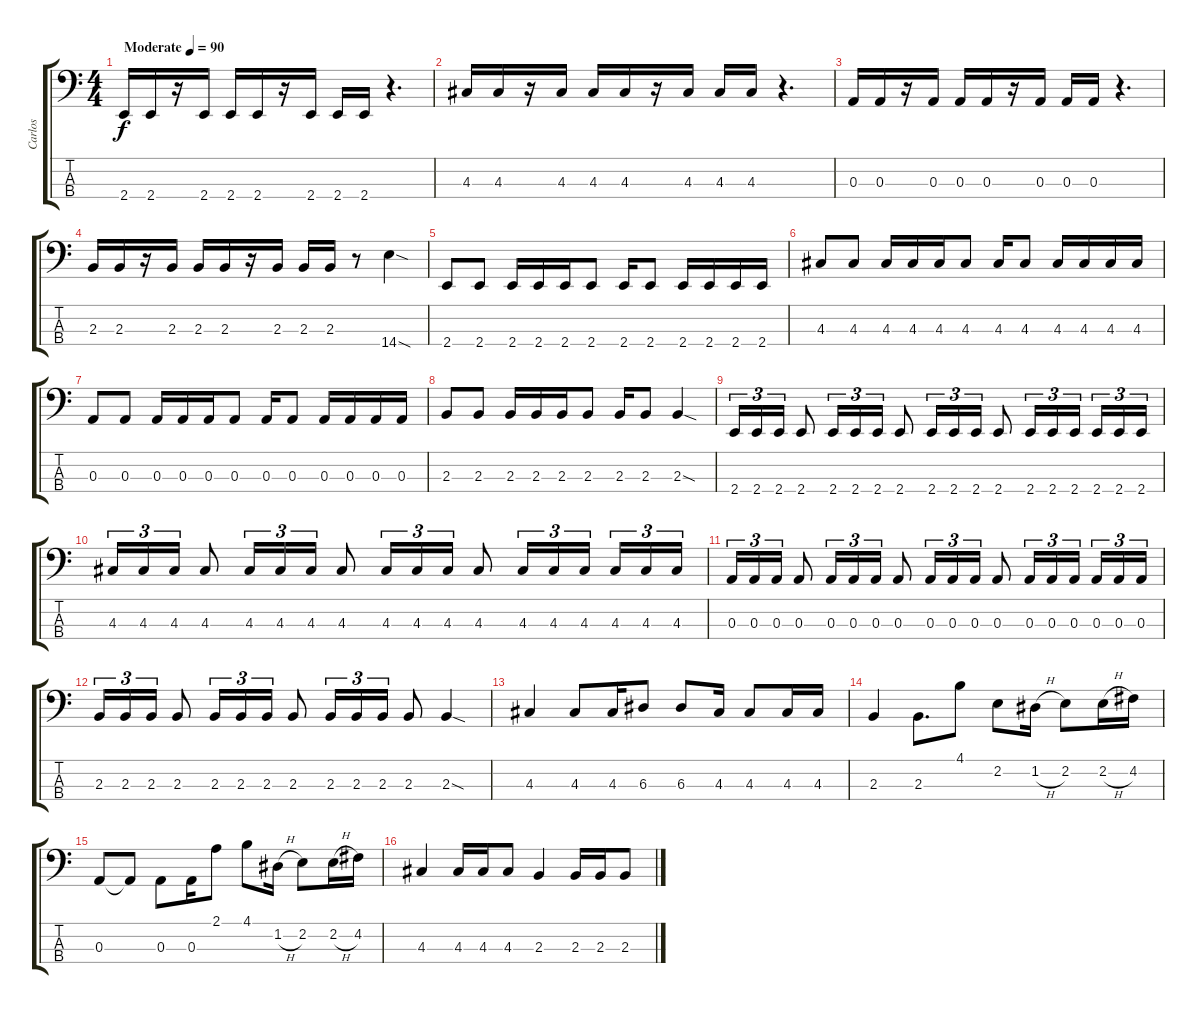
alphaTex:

\track ("Carlos" "Carlos") {solo instrument electricbassfinger}
\staff {score tabs}
\tuning (G2 D2 A1 D1) {hide}
\ts (4 4)
\tempo (90 "Moderate")
\clef f4
\ks c
2.4.16{dy f instrument electricbassfinger} 2.4.16 r.16 2.4.16 2.4.16 2.4.16 r.16 2.4.16 2.4.16 2.4.16 r.4{d} |
4.3.16 4.3.16 r.16 4.3.16 4.3.16 4.3.16 r.16 4.3.16 4.3.16 4.3.16 r.4{d} |
0.3.16 0.3.16 r.16 0.3.16 0.3.16 0.3.16 r.16 0.3.16 0.3.16 0.3.16 r.4{d} |
2.3.16 2.3.16 r.16 2.3.16 2.3.16 2.3.16 r.16 2.3.16 2.3.16 2.3.16 r.8 14.4{sod}.4 |
2.4.8 2.4.8 2.4.16 2.4.16 2.4.16 2.4.8 2.4.16 2.4.8 2.4.16 2.4.16 2.4.16 2.4.16 |
4.3.8 4.3.8 4.3.16 4.3.16 4.3.16 4.3.8 4.3.16 4.3.8 4.3.16 4.3.16 4.3.16 4.3.16 |
0.3.8 0.3.8 0.3.16 0.3.16 0.3.16 0.3.8 0.3.16 0.3.8 0.3.16 0.3.16 0.3.16 0.3.16 |
2.3.8 2.3.8 2.3.16 2.3.16 2.3.16 2.3.8 2.3.16 2.3.8 2.3{sod}.4 |
2.4.16{tu (3 2)} 2.4.16{tu (3 2)} 2.4.16{tu (3 2)} 2.4.8 2.4.16{tu (3 2)} 2.4.16{tu (3 2)} 2.4.16{tu (3 2)} 2.4.8 2.4.16{tu (3 2)} 2.4.16{tu (3 2)} 2.4.16{tu (3 2)} 2.4.8 2.4.16{tu (3 2)} 2.4.16{tu (3 2)} 2.4.16{tu (3 2) beam splitsecondary} 2.4.16{tu (3 2)} 2.4.16{tu (3 2)} 2.4.16{tu (3 2)} |
4.3.16{tu (3 2)} 4.3.16{tu (3 2)} 4.3.16{tu (3 2)} 4.3.8 4.3.16{tu (3 2)} 4.3.16{tu (3 2)} 4.3.16{tu (3 2)} 4.3.8 4.3.16{tu (3 2)} 4.3.16{tu (3 2)} 4.3.16{tu (3 2)} 4.3.8 4.3.16{tu (3 2)} 4.3.16{tu (3 2)} 4.3.16{tu (3 2) beam splitsecondary} 4.3.16{tu (3 2)} 4.3.16{tu (3 2)} 4.3.16{tu (3 2)} |
0.3.16{tu (3 2)} 0.3.16{tu (3 2)} 0.3.16{tu (3 2)} 0.3.8 0.3.16{tu (3 2)} 0.3.16{tu (3 2)} 0.3.16{tu (3 2)} 0.3.8 0.3.16{tu (3 2)} 0.3.16{tu (3 2)} 0.3.16{tu (3 2)} 0.3.8 0.3.16{tu (3 2)} 0.3.16{tu (3 2)} 0.3.16{tu (3 2) beam splitsecondary} 0.3.16{tu (3 2)} 0.3.16{tu (3 2)} 0.3.16{tu (3 2)} |
2.3.16{tu (3 2)} 2.3.16{tu (3 2)} 2.3.16{tu (3 2)} 2.3.8 2.3.16{tu (3 2)} 2.3.16{tu (3 2)} 2.3.16{tu (3 2)} 2.3.8 2.3.16{tu (3 2)} 2.3.16{tu (3 2)} 2.3.16{tu (3 2)} 2.3.8 2.3{sod}.4 |
4.3.4 4.3.8 4.3.16 6.3.8 6.3.8 4.3.16 4.3.8 4.3.16 4.3.16 |
2.3.4 2.3.8{d} 4.1.8 2.2.8 1.2{h}.16 2.2.8 2.2{h}.16 4.2.16 |
0.3.8 0.3{t}.8 0.3.8 0.3.16 2.1.8 4.1.8 1.2{h}.16 2.2.8 2.2{h}.16 4.2.16 |
4.3.4 4.3.16 4.3.16 4.3.8 2.3.4 2.3.16 2.3.16 2.3.8
